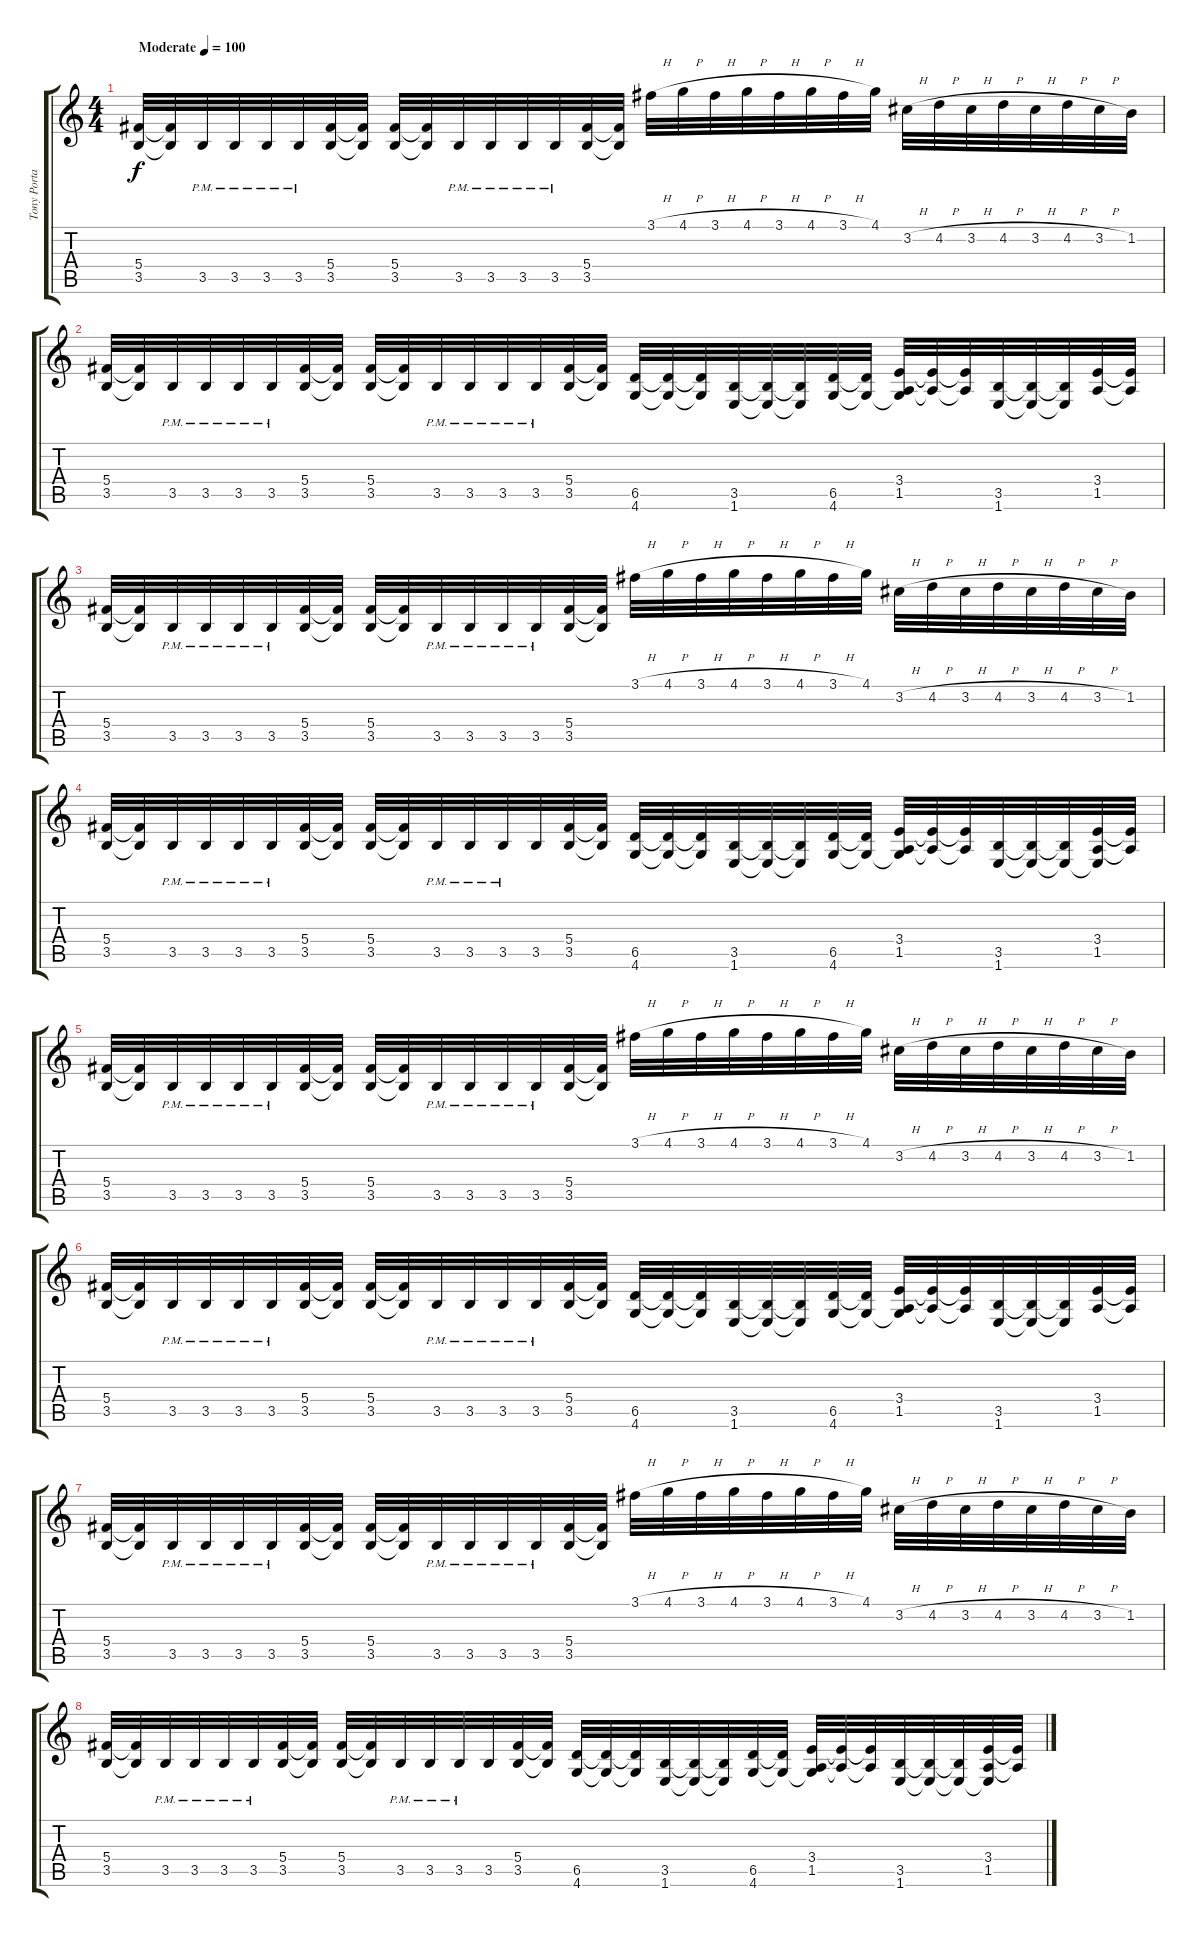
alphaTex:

\track ("Tony Portaro" "Tony Porta") {instrument overdrivenguitar}
\staff {score tabs}
\tuning (Eb4 Bb3 Gb3 Db3 Ab2 Eb2) {hide}
\ts (4 4)
\tempo (100 "Moderate")
\clef g2
\ks c
(5.4 3.5).32{dy f instrument overdrivenguitar} (5.4{t} 3.5{t}).32 3.5{pm}.32 3.5{pm}.32 3.5{pm}.32 3.5{pm}.32 (5.4 3.5).32 (5.4{t} 3.5{t}).32 (5.4 3.5).32 (5.4{t} 3.5{t}).32 3.5{pm}.32 3.5{pm}.32 3.5{pm}.32 3.5{pm}.32 (5.4 3.5).32 (5.4{t} 3.5{t}).32 3.1{h}.32 4.1{h}.32 3.1{h}.32 4.1{h}.32 3.1{h}.32 4.1{h}.32 3.1{h}.32 4.1.32 3.2{h}.32 4.2{h}.32 3.2{h}.32 4.2{h}.32 3.2{h}.32 4.2{h}.32 3.2{h}.32 1.2.32 |
(5.4 3.5).32 (5.4{t} 3.5{t}).32 3.5{pm}.32 3.5{pm}.32 3.5{pm}.32 3.5{pm}.32 (5.4 3.5).32 (5.4{t} 3.5{t}).32 (5.4 3.5).32 (5.4{t} 3.5{t}).32 3.5{pm}.32 3.5{pm}.32 3.5{pm}.32 3.5{pm}.32 (5.4 3.5).32 (5.4{t} 3.5{t}).32 (6.5 4.6).32 (6.5{t} 4.6{t}).32 (6.5{t} 4.6{t}).32 (3.5 1.6).32 (3.5{t} 1.6{t}).32 (3.5{t} 1.6{t}).32 (6.5 4.6).32 (6.5{t} 4.6{t}).32 (3.4 1.5 4.6{t}).32 (3.4{t} 1.5{t}).32 (3.4{t} 1.5{t}).32 (3.5 1.6).32 (3.5{t} 1.6{t}).32 (3.5{t} 1.6{t}).32 (3.4 1.5).32 (3.4{t} 1.5{t}).32 |
(5.4 3.5).32 (5.4{t} 3.5{t}).32 3.5{pm}.32 3.5{pm}.32 3.5{pm}.32 3.5{pm}.32 (5.4 3.5).32 (5.4{t} 3.5{t}).32 (5.4 3.5).32 (5.4{t} 3.5{t}).32 3.5{pm}.32 3.5{pm}.32 3.5{pm}.32 3.5{pm}.32 (5.4 3.5).32 (5.4{t} 3.5{t}).32 3.1{h}.32 4.1{h}.32 3.1{h}.32 4.1{h}.32 3.1{h}.32 4.1{h}.32 3.1{h}.32 4.1.32 3.2{h}.32 4.2{h}.32 3.2{h}.32 4.2{h}.32 3.2{h}.32 4.2{h}.32 3.2{h}.32 1.2.32 |
(5.4 3.5).32 (5.4{t} 3.5{t}).32 3.5{pm}.32 3.5{pm}.32 3.5{pm}.32 3.5{pm}.32 (5.4 3.5).32 (5.4{t} 3.5{t}).32 (5.4 3.5).32 (5.4{t} 3.5{t}).32 3.5{pm}.32 3.5{pm}.32 3.5{pm}.32 3.5.32 (5.4 3.5).32 (5.4{t} 3.5{t}).32 (6.5 4.6).32 (6.5{t} 4.6{t}).32 (6.5{t} 4.6{t}).32 (3.5 1.6).32 (3.5{t} 1.6{t}).32 (3.5{t} 1.6{t}).32 (6.5 4.6).32 (6.5{t} 4.6{t}).32 (3.4 1.5 4.6{t}).32 (3.4{t} 1.5{t}).32 (3.4{t} 1.5{t}).32 (3.5 1.6).32 (3.5{t} 1.6{t}).32 (3.5{t} 1.6{t}).32 (3.4 1.5 1.6{t}).32 (3.4{t} 1.5{t}).32 |
(5.4 3.5).32 (5.4{t} 3.5{t}).32 3.5{pm}.32 3.5{pm}.32 3.5{pm}.32 3.5{pm}.32 (5.4 3.5).32 (5.4{t} 3.5{t}).32 (5.4 3.5).32 (5.4{t} 3.5{t}).32 3.5{pm}.32 3.5{pm}.32 3.5{pm}.32 3.5{pm}.32 (5.4 3.5).32 (5.4{t} 3.5{t}).32 3.1{h}.32 4.1{h}.32 3.1{h}.32 4.1{h}.32 3.1{h}.32 4.1{h}.32 3.1{h}.32 4.1.32 3.2{h}.32 4.2{h}.32 3.2{h}.32 4.2{h}.32 3.2{h}.32 4.2{h}.32 3.2{h}.32 1.2.32 |
(5.4 3.5).32 (5.4{t} 3.5{t}).32 3.5{pm}.32 3.5{pm}.32 3.5{pm}.32 3.5{pm}.32 (5.4 3.5).32 (5.4{t} 3.5{t}).32 (5.4 3.5).32 (5.4{t} 3.5{t}).32 3.5{pm}.32 3.5{pm}.32 3.5{pm}.32 3.5{pm}.32 (5.4 3.5).32 (5.4{t} 3.5{t}).32 (6.5 4.6).32 (6.5{t} 4.6{t}).32 (6.5{t} 4.6{t}).32 (3.5 1.6).32 (3.5{t} 1.6{t}).32 (3.5{t} 1.6{t}).32 (6.5 4.6).32 (6.5{t} 4.6{t}).32 (3.4 1.5 4.6{t}).32 (3.4{t} 1.5{t}).32 (3.4{t} 1.5{t}).32 (3.5 1.6).32 (3.5{t} 1.6{t}).32 (3.5{t} 1.6{t}).32 (3.4 1.5).32 (3.4{t} 1.5{t}).32 |
(5.4 3.5).32 (5.4{t} 3.5{t}).32 3.5{pm}.32 3.5{pm}.32 3.5{pm}.32 3.5{pm}.32 (5.4 3.5).32 (5.4{t} 3.5{t}).32 (5.4 3.5).32 (5.4{t} 3.5{t}).32 3.5{pm}.32 3.5{pm}.32 3.5{pm}.32 3.5{pm}.32 (5.4 3.5).32 (5.4{t} 3.5{t}).32 3.1{h}.32 4.1{h}.32 3.1{h}.32 4.1{h}.32 3.1{h}.32 4.1{h}.32 3.1{h}.32 4.1.32 3.2{h}.32 4.2{h}.32 3.2{h}.32 4.2{h}.32 3.2{h}.32 4.2{h}.32 3.2{h}.32 1.2.32 |
(5.4 3.5).32 (5.4{t} 3.5{t}).32 3.5{pm}.32 3.5{pm}.32 3.5{pm}.32 3.5{pm}.32 (5.4 3.5).32 (5.4{t} 3.5{t}).32 (5.4 3.5).32 (5.4{t} 3.5{t}).32 3.5{pm}.32 3.5{pm}.32 3.5{pm}.32 3.5.32 (5.4 3.5).32 (5.4{t} 3.5{t}).32 (6.5 4.6).32 (6.5{t} 4.6{t}).32 (6.5{t} 4.6{t}).32 (3.5 1.6).32 (3.5{t} 1.6{t}).32 (3.5{t} 1.6{t}).32 (6.5 4.6).32 (6.5{t} 4.6{t}).32 (3.4 1.5 4.6{t}).32 (3.4{t} 1.5{t}).32 (3.4{t} 1.5{t}).32 (3.5 1.6).32 (3.5{t} 1.6{t}).32 (3.5{t} 1.6{t}).32 (3.4 1.5 1.6{t}).32 (3.4{t} 1.5{t}).32
